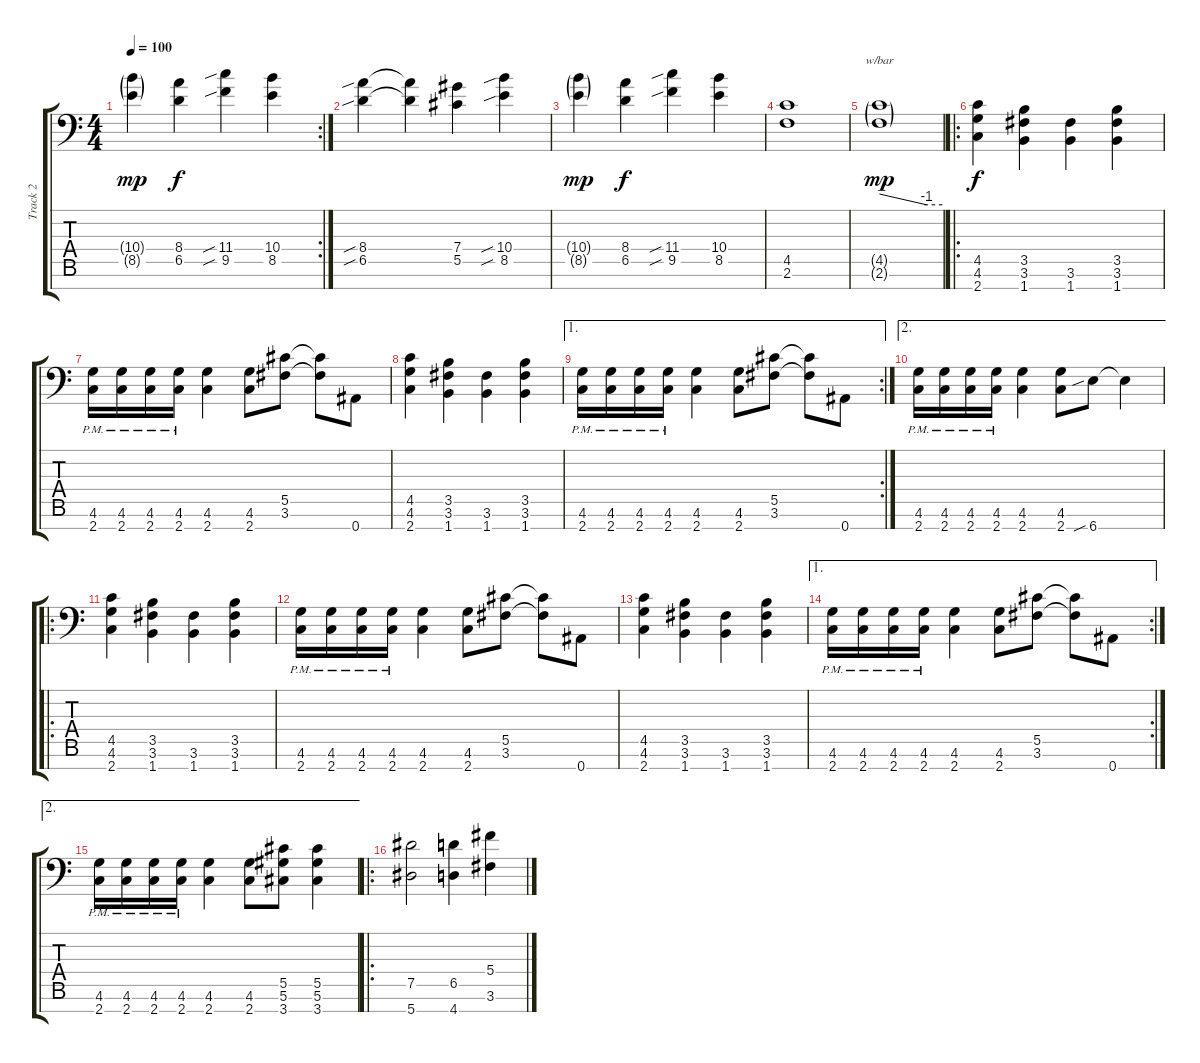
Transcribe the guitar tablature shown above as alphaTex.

\track ("Track 2" "Track 2") {instrument distortionguitar}
\staff {score tabs}
\tuning (Eb4 Bb3 Gb3 Db3 Ab2 Eb2 Bb1) {hide}
\rc 2
\ts (4 4)
\tempo 100
\clef f4
\ks c
(10.4{g} 8.5{g}).4{dy mp} (8.4 6.5).4{dy f} (11.4{sib} 9.5{sib}).4 (10.4 8.5).4 |
(8.4{sib} 6.5{sib}).4 (8.4{t} 6.5{t}).4 (7.4 5.5).4 (10.4{sib} 8.5{sib}).4 |
(10.4{g} 8.5{g}).4{dy mp} (8.4 6.5).4{dy f} (11.4{sib} 9.5{sib}).4 (10.4 8.5).4 |
(4.5 2.6).1 |
(4.5{g} 2.6{g}).1{tbe (custom default 0 0 45 -4 60 -4) dy mp} |
\ro
(4.5 4.6 2.7).4{dy f} (3.5 3.6 1.7).4 (3.6 1.7).4 (3.5 3.6 1.7).4 |
(4.6{pm} 2.7{pm}).16 (4.6{pm} 2.7{pm}).16 (4.6{pm} 2.7{pm}).16 (4.6{pm} 2.7{pm}).16 (4.6 2.7).4 (4.6 2.7).8 (5.5 3.6).8 (5.5{t} 3.6{t}).8 0.7.8 |
(4.5 4.6 2.7).4 (3.5 3.6 1.7).4 (3.6 1.7).4 (3.5 3.6 1.7).4 |
\ae 1
\rc 2
(4.6{pm} 2.7{pm}).16 (4.6{pm} 2.7{pm}).16 (4.6{pm} 2.7{pm}).16 (4.6{pm} 2.7{pm}).16 (4.6 2.7).4 (4.6 2.7).8 (5.5 3.6).8 (5.5{t} 3.6{t}).8 0.7.8 |
\ae 2
(4.6{pm} 2.7{pm}).16 (4.6{pm} 2.7{pm}).16 (4.6{pm} 2.7{pm}).16 (4.6{pm} 2.7{pm}).16 (4.6 2.7).4 (4.6 2.7).8 6.7{sib}.8 6.7{t}.4 |
\ro
(4.5 4.6 2.7).4 (3.5 3.6 1.7).4 (3.6 1.7).4 (3.5 3.6 1.7).4 |
(4.6{pm} 2.7{pm}).16 (4.6{pm} 2.7{pm}).16 (4.6{pm} 2.7{pm}).16 (4.6{pm} 2.7{pm}).16 (4.6 2.7).4 (4.6 2.7).8 (5.5 3.6).8 (5.5{t} 3.6{t}).8 0.7.8 |
(4.5 4.6 2.7).4 (3.5 3.6 1.7).4 (3.6 1.7).4 (3.5 3.6 1.7).4 |
\ae 1
\rc 2
(4.6{pm} 2.7{pm}).16 (4.6{pm} 2.7{pm}).16 (4.6{pm} 2.7{pm}).16 (4.6{pm} 2.7{pm}).16 (4.6 2.7).4 (4.6 2.7).8 (5.5 3.6).8 (5.5{t} 3.6{t}).8 0.7.8 |
\ae 2
(4.6{pm} 2.7{pm}).16 (4.6{pm} 2.7{pm}).16 (4.6{pm} 2.7{pm}).16 (4.6{pm} 2.7{pm}).16 (4.6 2.7).4 (4.6 2.7).8 (5.5 5.6 3.7).8 (5.5 5.6 3.7).4 |
\ro
(7.5 5.7).2 (6.5 4.7).4 (5.4 3.6).4
